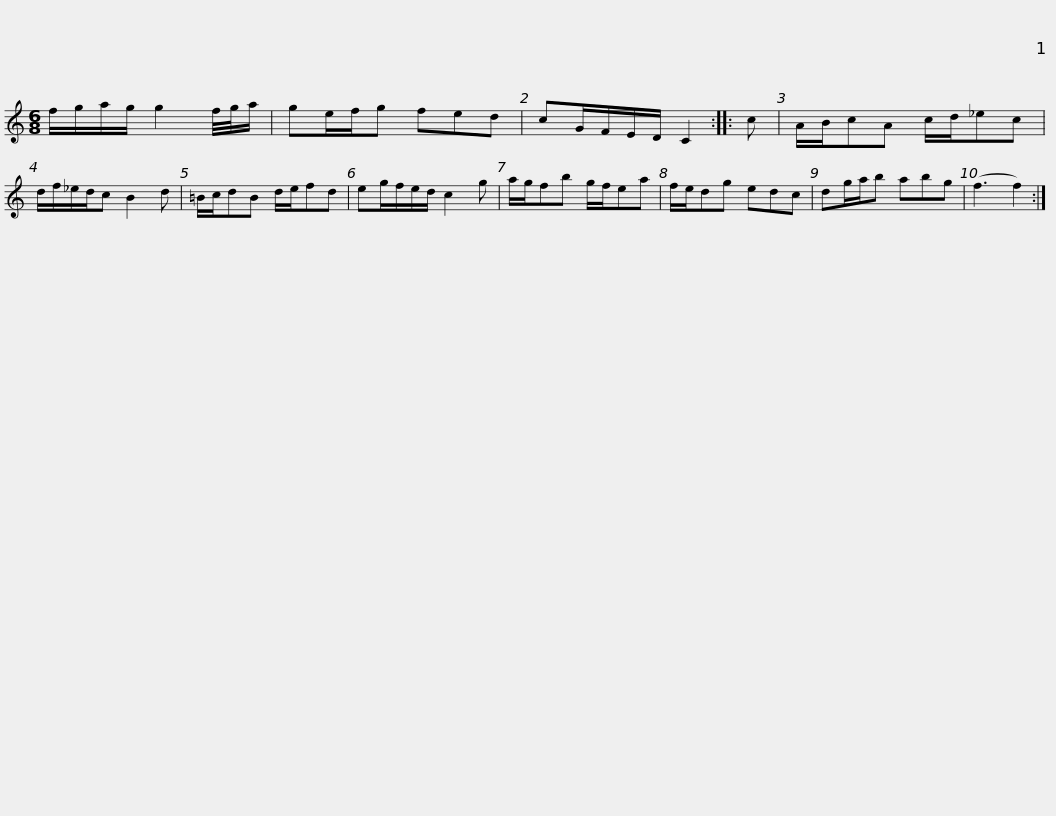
X:1
L:1/8
M:6/8
I:linebreak $
K:C
V:1 treble
V:1
 f/g/a/g/ g2 f/4g/4a/ | ge/f/g fed | cG/F/E/D/ C2 :: c | A/B/cA c/d/_ec | %5
 d/f/_e/d/c B2 d |$ =B/c/dB d/e/fd | eg/f/e/d/ c2 g | a/g/fb g/f/ea | f/e/dg edc | %10
 dg/a/b abg | (f3 f2) :| %12
